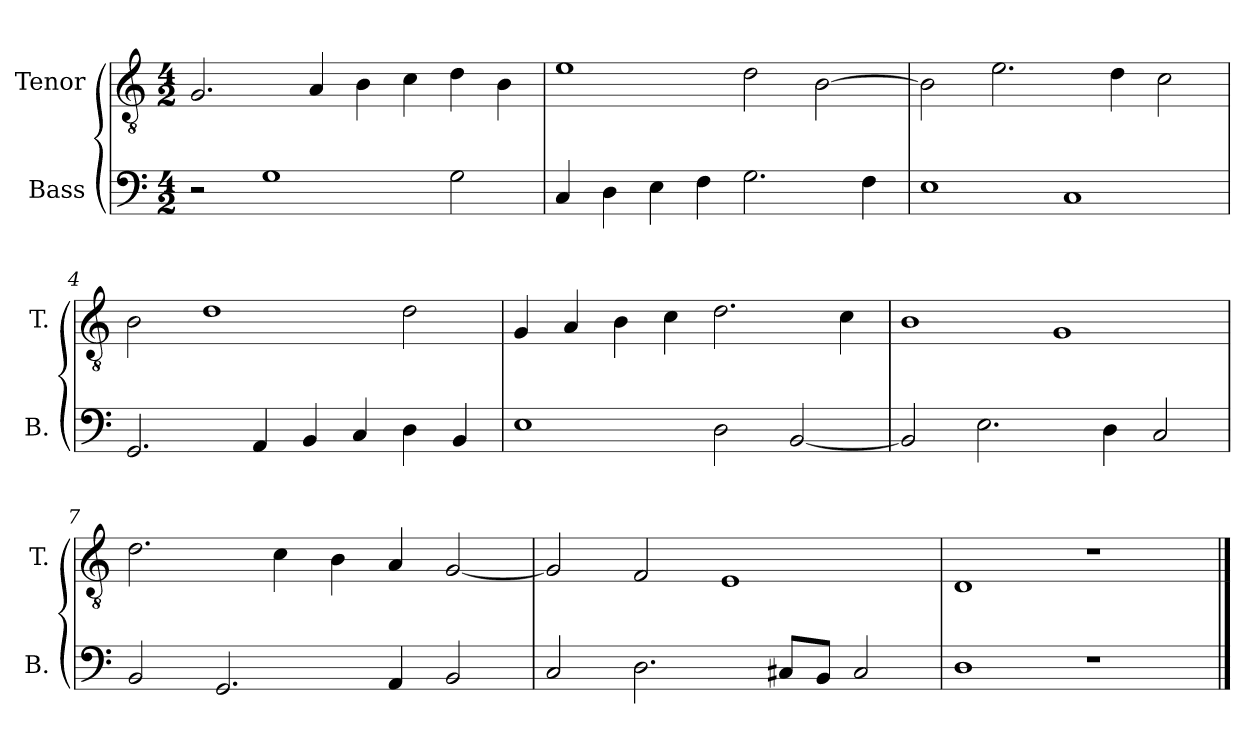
**kern	**kern
*part2	*part1
*staff2	*staff1
*I"Bass	*I"Tenor
*I'B.	*I'T.
*clefF4	*clefGv2
*k[]	*k[]
*M4/2	*M4/2
*MM200	*MM200
=1	=1
2r	2.G/
1G	.
.	4A/
.	4B\
.	4c\
2G\	4d\
.	4B\
=2	=2
4C/	1e
4D\	.
4E\	.
4F\	.
2.G\	2d\
.	[2B\
4F\	.
=3	=3
1E	2B\]
.	2.e\
1C	.
.	4d\
.	2c\
=4	=4
2.GG/	2B\
.	1d
4AA/	.
4BB/	.
4C/	.
4D\	2d\
4BB/	.
=5	=5
1E	4G/
.	4A/
.	4B\
.	4c\
2D\	2.d\
[2BB/	.
.	4c\
=6	=6
2BB/]	1B
2.E\	.
.	1G
4D\	.
2C/	.
=7	=7
2BB/	2.d\
2.GG/	.
.	4c\
.	4B\
4AA/	4A/
2BB/	[2G/
=8	=8
2C/	2G/]
2.D\	2F/
.	1E
8C#X/L	.
8BB/J	.
2C#/	.
=9	=9
1D	1D
1r	1r
==	==
*-	*-
